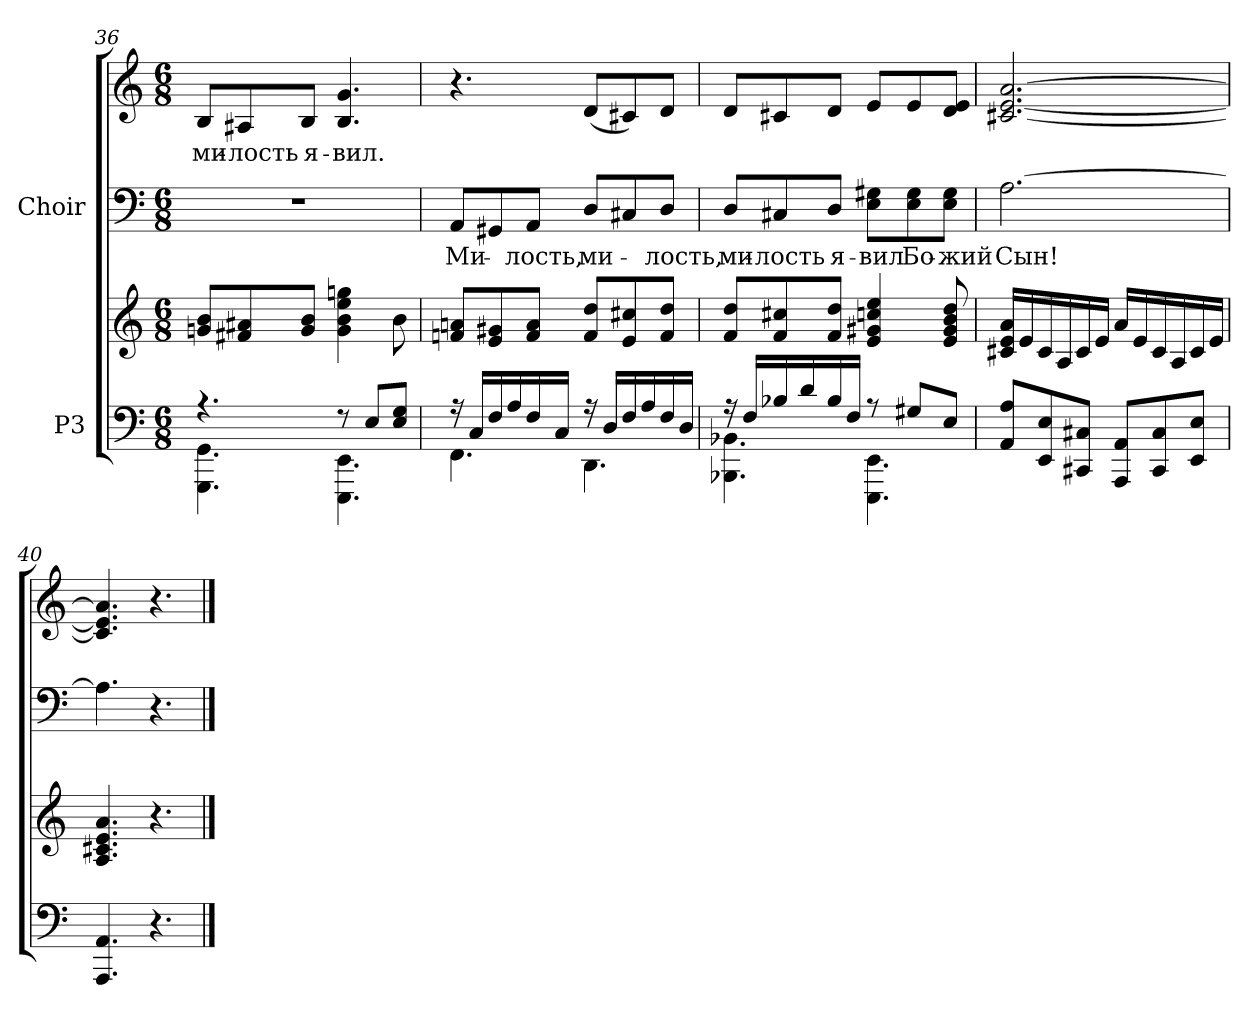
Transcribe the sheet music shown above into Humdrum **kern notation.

**kern	**kern	**kern	**text	**kern	**text
*part2	*part2	*part1	*part1	*part1	*part1
*staff4	*staff3	*staff2	*staff2	*staff1	*staff1
*I"P3	*	*I"Choir	*	*	*
*clefF4	*clefG2	*clefF4	*	*clefG2	*
*k[]	*k[]	*k[]	*	*k[]	*
*a:	*a:	*a:	*	*a:	*
*M6/8	*M6/8	*M6/8	*	*M6/8	*
=36	=36	=36	=36	=36	=36
*^	*	*	*	*	*
!	!	!	!LO:N:vis=1	!	!	!
!	!	!	!	!	!	!LO:LY:b:color=#000000
4.r	4.GGGi\ 4.GGi	8gni/ 8biL	2.r	.	8Bi/L	ми-
!	!	!	!	!	!	!LO:LY:b:color=#000000
.	.	8f#Xi/ 8a#Xi	.	.	8A#Xi/	-лость
!	!	!	!	!	!	!LO:LY:b:color=#000000
.	.	8gi/ 8biJ	.	.	8Bi/J	я-
!	!	!	!	!	!	!LO:LY:b:color=#000000
8r	4.EEEi\ 4.EEi	4gi\ 4bi 4eei 4ggni	.	.	4.Bi/ 4.gi	-вил.
8Ei/L	.	.	.	.	.	.
8Ei/ 8GiJ	.	8bi\	.	.	.	.
=37	=37	=37	=37	=37	=37	=37
!	!	!	!	!LO:LY:a:color=#000000	!	!
16r	4.FFi\	8fni/ 8aniL	8AAi/L	Ми-	4.r	.
16Ci/LL	.	.	.	.	.	.
16Fi/	.	8ei/ 8g#Xi	8GG#Xi/	.	.	.
16Ai/	.	.	.	.	.	.
!	!	!	!	!LO:LY:a:color=#000000	!	!
16Fi/	.	8fi/ 8aiJ	8AAi/J	-лость,	.	.
16Ci/JJ	.	.	.	.	.	.
!	!	!	!	!LO:LY:a:color=#000000	!	!
16r	4.DDi\	8fi/ 8ddiL	8Di/L	ми-	(8di/L	.
16Di/LL	.	.	.	.	.	.
16Fi/	.	8ei/ 8cc#Xi	8C#Xi/	.	8c#Xi/)	.
16Ai/	.	.	.	.	.	.
!	!	!	!	!LO:LY:a:color=#000000	!	!
16Fi/	.	8fi/ 8ddiJ	8Di/J	-лость,	8di/J	.
16Di/JJ	.	.	.	.	.	.
!!LO:LB:g=z
=38	=38	=38	=38	=38	=38	=38
!	!	!	!	!LO:LY:a:color=#000000	!	!
16r	4.BBB-Xi\ 4.BB-Xi	8fi/ 8ddiL	8Di/L	ми-	8di/L	.
16Fi/LL	.	.	.	.	.	.
!	!	!	!	!LO:LY:a:color=#000000	!	!
16B-Xi/	.	8fi/ 8cc#Xi	8C#Xi/	-лость	8c#Xi/	.
16di/	.	.	.	.	.	.
!	!	!	!	!LO:LY:a:color=#000000	!	!
16B-i/	.	8fi/ 8ddiJ	8Di/J	я-	8di/J	.
16Fi/JJ	.	.	.	.	.	.
!	!	!	!	!LO:LY:a:color=#000000	!	!
8r	4.EEEi\ 4.EEi	4ei/ 4g#Xi 4ccni 4eei	8Ei\ 8G#XiL	-вил	8ei/L	.
!	!	!	!	!LO:LY:a:color=#000000	!	!
8G#Xi/L	.	.	8Ei\ 8G#i	Бо-	8ei/	.
!	!	!	!	!LO:LY:a:color=#000000	!	!
8Ei/J	.	8ei/ 8g#i 8bi 8ddi	8Ei\ 8G#iJ	-жий	8di/ 8eiJ	.
*v	*v	*	*	*	*	*
=39	=39	=39	=39	=39	=39
!	!	!	!LO:LY:a:color=#000000	!	!
8AAi/ 8AiL	16c#Xi/ 16ei 16aiLL	[>2.Ai\	Сын!	[<2.c#Xi/ [<2.ei [>2.ai	.
.	16ei/	.	.	.	.
8EEi/ 8Ei	16c#i/	.	.	.	.
.	16Ai/	.	.	.	.
8CC#Xi/ 8C#XiJ	16c#i/	.	.	.	.
.	16ei/JJ	.	.	.	.
8AAAi/ 8AAiL	16ai/LL	.	.	.	.
.	16ei/	.	.	.	.
8CC#i/ 8C#i	16c#i/	.	.	.	.
.	16Ai/	.	.	.	.
8EEi/ 8EiJ	16c#i/	.	.	.	.
.	16ei/JJ	.	.	.	.
=40	=40	=40	=40	=40	=40
4.AAAi/ 4.AAi	4.Ai/ 4.c#Xi 4.ei 4.ai	4.Ai\]	.	4.c#i/] 4.ei] 4.ai]	.
4.r	4.r	4.r	.	4.r	.
==	==	==	==	==	==
*-	*-	*-	*-	*-	*-
